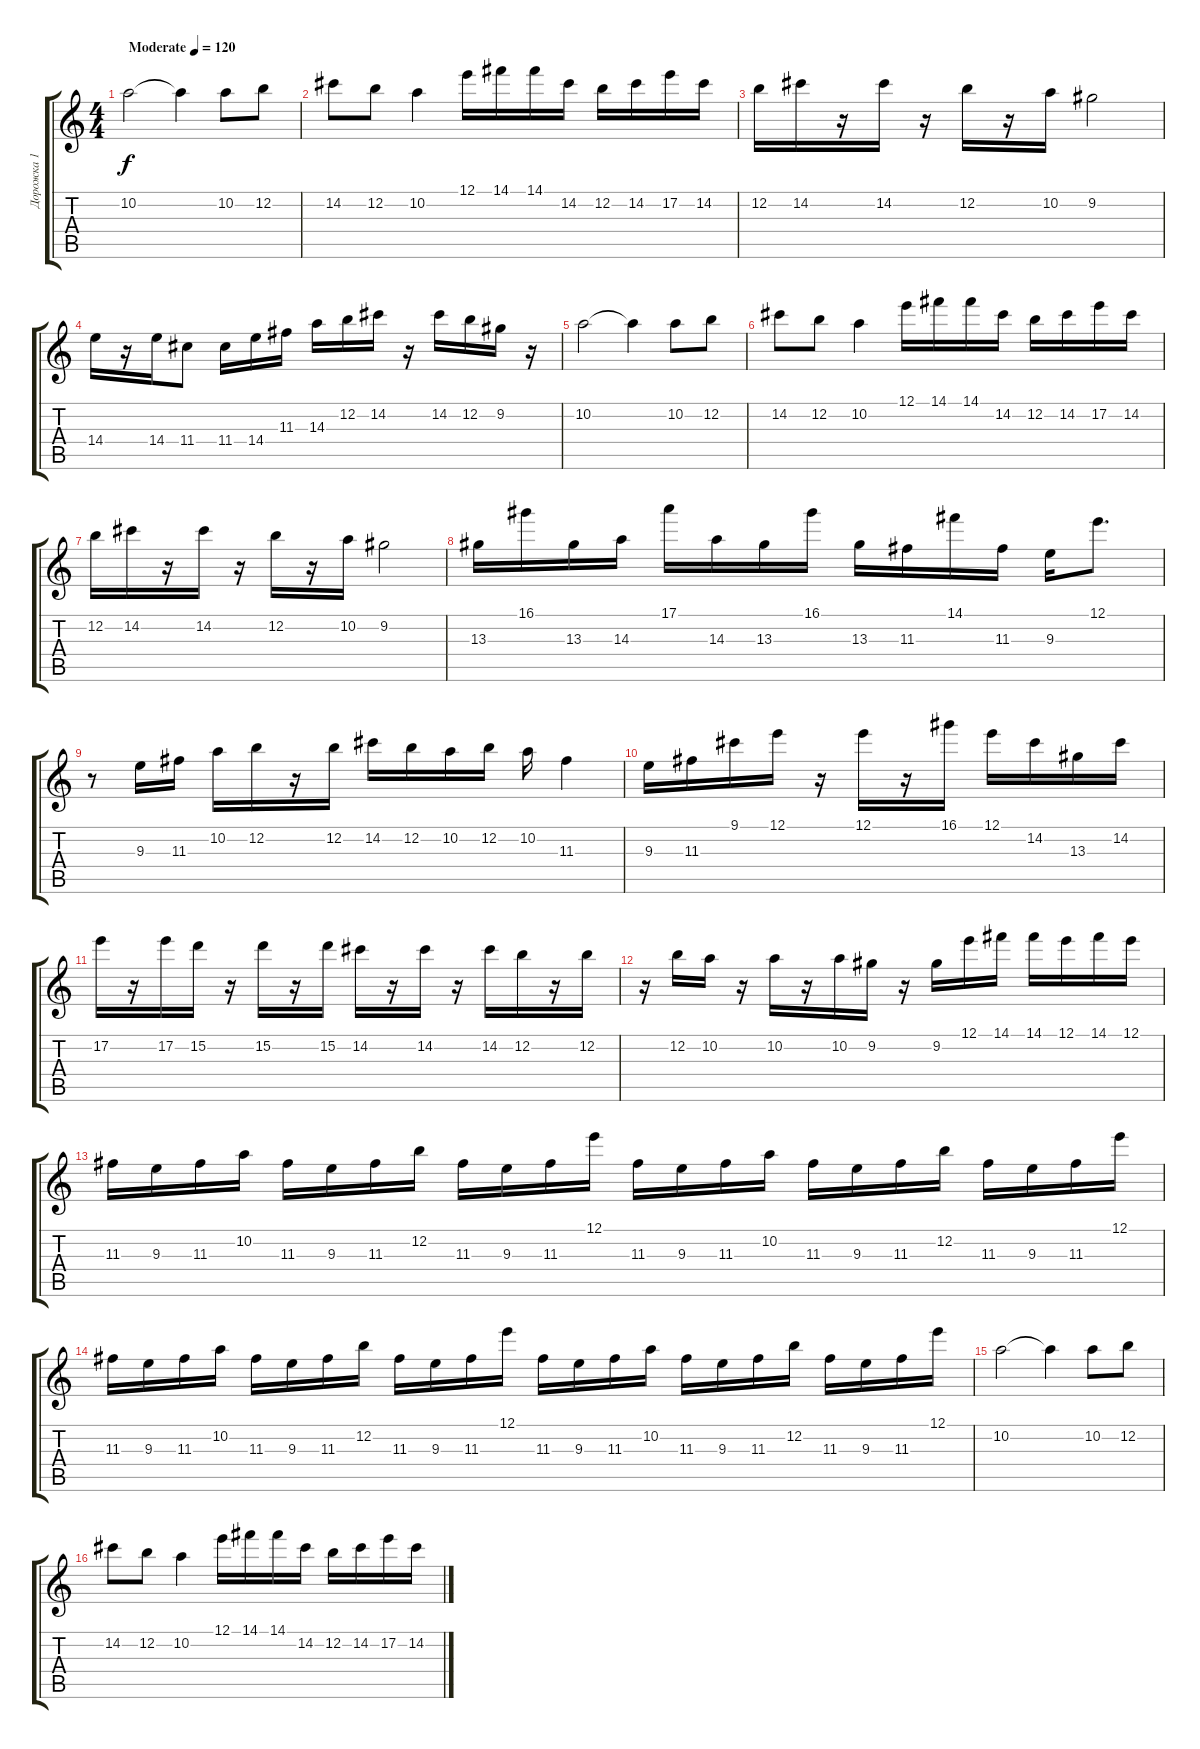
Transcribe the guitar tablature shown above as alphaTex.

\track ("Дорожка 1" "Дорожка 1") {instrument distortionguitar}
\staff {score tabs}
\tuning (E4 B3 G3 D3 A2 E2) {hide}
\ts (4 4)
\tempo (120 "Moderate")
\clef g2
\ks c
10.2.2{dy f instrument distortionguitar} 10.2{t}.4 10.2.8 12.2.8 |
14.2.8 12.2.8 10.2.4 12.1.16 14.1.16 14.1.16 14.2.16 12.2.16 14.2.16 17.2.16 14.2.16 |
12.2.16 14.2.16 r.16 14.2.16 r.16 12.2.16 r.16 10.2.16 9.2.2 |
14.4.16 r.16 14.4.16 11.4.8 11.4.16 14.4.16 11.3.16 14.3.16 12.2.16 14.2.16 r.16 14.2.16 12.2.16 9.2.16 r.16 |
10.2.2 10.2{t}.4 10.2.8 12.2.8 |
14.2.8 12.2.8 10.2.4 12.1.16 14.1.16 14.1.16 14.2.16 12.2.16 14.2.16 17.2.16 14.2.16 |
12.2.16 14.2.16 r.16 14.2.16 r.16 12.2.16 r.16 10.2.16 9.2.2 |
13.3.16 16.1.16 13.3.16 14.3.16 17.1.16 14.3.16 13.3.16 16.1.16 13.3.16 11.3.16 14.1.16 11.3.16 9.3.16 12.1.8{d} |
r.8 9.3.16 11.3.16 10.2.16 12.2.16 r.16 12.2.16 14.2.16 12.2.16 10.2.16 12.2.16 10.2.16 11.3.4 |
9.3.16 11.3.16 9.1.16 12.1.16 r.16 12.1.16 r.16 16.1.16 12.1.16 14.2.16 13.3.16 14.2.16 |
17.2.16 r.16 17.2.16 15.2.16 r.16 15.2.16 r.16 15.2.16 14.2.16 r.16 14.2.16 r.16 14.2.16 12.2.16 r.16 12.2.16 |
r.16 12.2.16 10.2.16 r.16 10.2.16 r.16 10.2.16 9.2.16 r.16 9.2.16 12.1.16 14.1.16 14.1.16 12.1.16 14.1.16 12.1.16 |
11.3.16 9.3.16 11.3.16 10.2.16 11.3.16 9.3.16 11.3.16 12.2.16 11.3.16 9.3.16 11.3.16 12.1.16 11.3.16 9.3.16 11.3.16 10.2.16 11.3.16 9.3.16 11.3.16 12.2.16 11.3.16 9.3.16 11.3.16 12.1.16 |
11.3.16 9.3.16 11.3.16 10.2.16 11.3.16 9.3.16 11.3.16 12.2.16 11.3.16 9.3.16 11.3.16 12.1.16 11.3.16 9.3.16 11.3.16 10.2.16 11.3.16 9.3.16 11.3.16 12.2.16 11.3.16 9.3.16 11.3.16 12.1.16 |
10.2.2 10.2{t}.4 10.2.8 12.2.8 |
14.2.8 12.2.8 10.2.4 12.1.16 14.1.16 14.1.16 14.2.16 12.2.16 14.2.16 17.2.16 14.2.16
